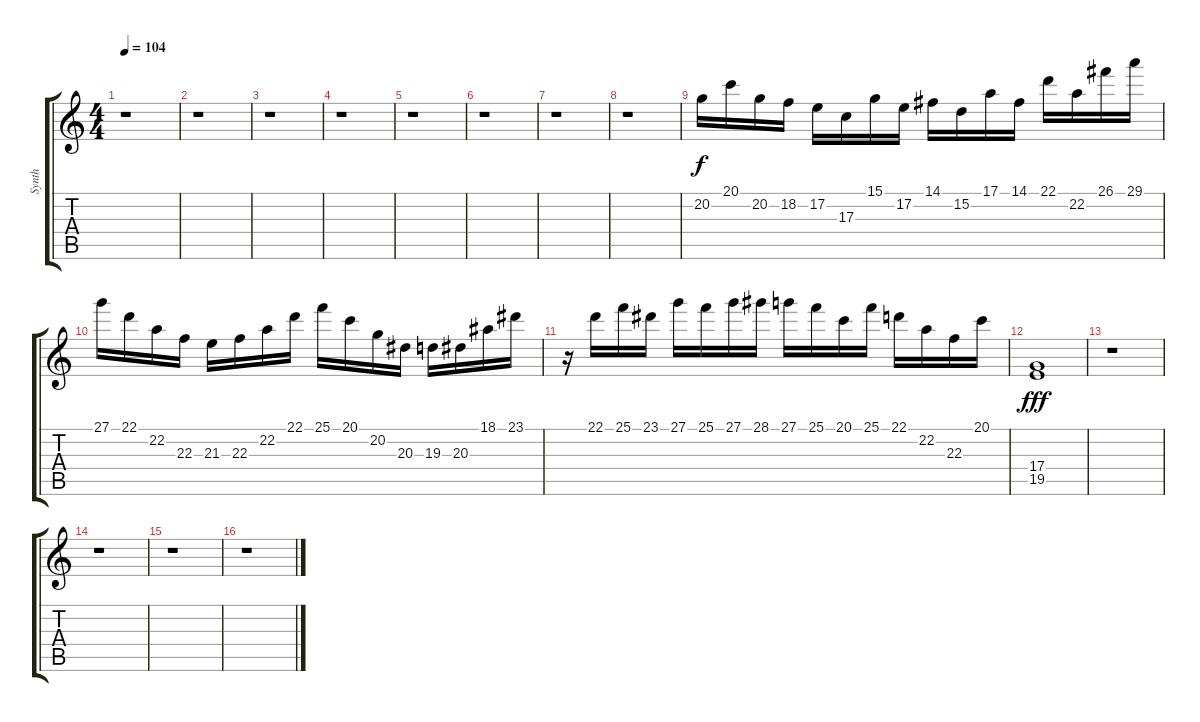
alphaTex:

\track ("Synth   " "Synth   ") {instrument churchorgan}
\staff {score tabs}
\tuning (E4 B3 G3 D3 A2 E2) {hide}
\ts (4 4)
\tempo 104
\clef g2
\ks c
r.1{dy f} |
r.1 |
r.1 |
r.1 |
r.1 |
r.1 |
r.1 |
r.1 |
20.2.16 20.1.16 20.2.16 18.2.16 17.2.16 17.3.16 15.1.16 17.2.16 14.1.16 15.2.16 17.1.16 14.1.16 22.1.16 22.2.16 26.1.16 29.1.16 |
27.1.16 22.1.16 22.2.16 22.3.16 21.3.16 22.3.16 22.2.16 22.1.16 25.1.16 20.1.16 20.2.16 20.3.16 19.3.16 20.3.16 18.1.16 23.1.16 |
r.16 22.1.16 25.1.16 23.1.16 27.1.16 25.1.16 27.1.16 28.1.16 27.1.16 25.1.16 20.1.16 25.1.16 22.1.16 22.2.16 22.3.16 20.1.16 |
(17.4 19.5).1{dy fff} |
r.1 |
r.1 |
r.1 |
r.1
